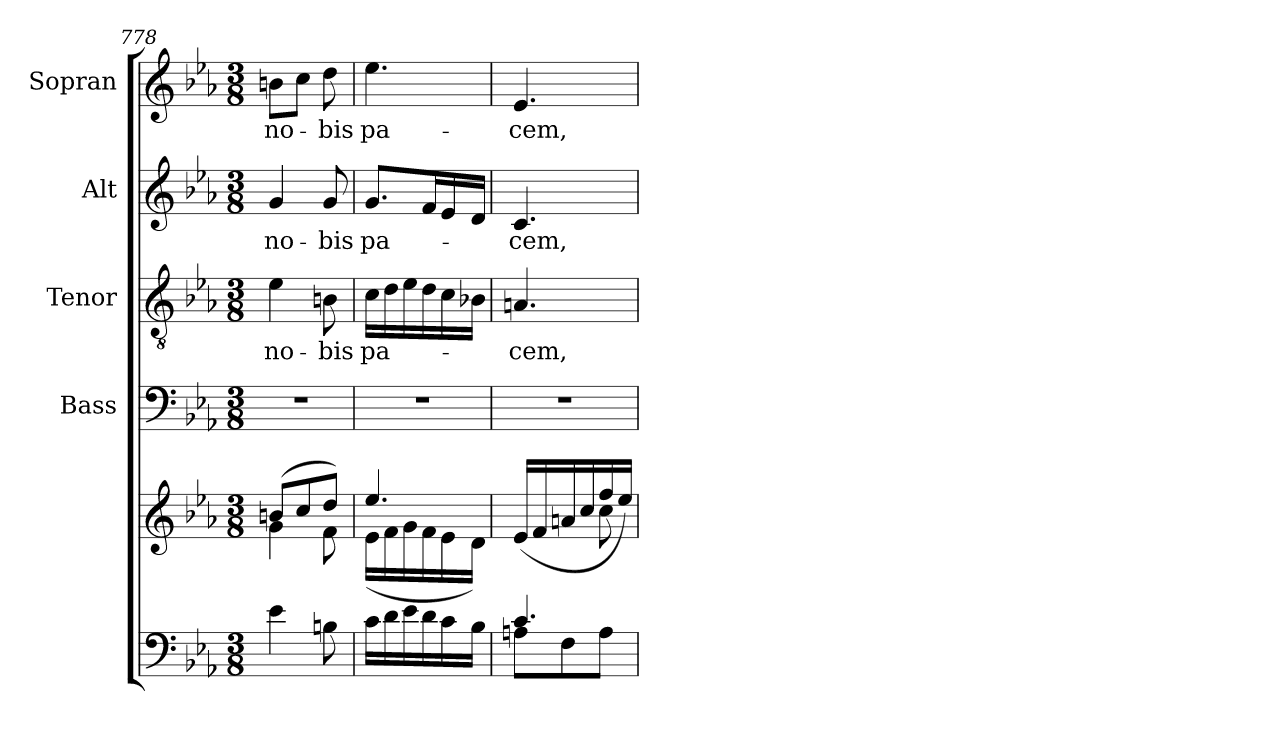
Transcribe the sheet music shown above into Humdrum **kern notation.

**kern	**kern	**kern	**kern	**text	**kern	**text	**kern	**text
*part5	*part5	*part4	*part3	*part3	*part2	*part2	*part1	*part1
*staff6	*staff5	*staff4	*staff3	*staff3	*staff2	*staff2	*staff1	*staff1
*	*	*I"Bass	*I"Tenor	*	*I"Alt	*	*I"Sopran	*
*	*	*I'B.	*I'T.	*	*I'A.	*	*I'S.	*
*clefF4	*clefG2	*clefF4	*clefGv2	*	*clefG2	*	*clefG2	*
*k[b-e-a-]	*k[b-e-a-]	*k[b-e-a-]	*k[b-e-a-]	*	*k[b-e-a-]	*	*k[b-e-a-]	*
*E-:	*E-:	*E-:	*E-:	*	*E-:	*	*E-:	*
*M3/8	*M3/8	*M3/8	*M3/8	*	*M3/8	*	*M3/8	*
=778	=778	=778	=778	=778	=778	=778	=778	=778
*	*^	*	*	*	*	*	*	*
!	!	!	!	!	!LO:LY:b	!	!LO:LY:b	!	!LO:LY:b
4e-\	(>8bn/L	4g\	4.r	4e-\	no-	4g/	no-	8bn\L	no-
.	8cc/	.	.	.	.	.	.	8cc\J	.
!	!	!	!	!	!LO:LY:b	!	!LO:LY:b	!	!LO:LY:b
8Bn\	8dd/J)	8f\	.	8Bn\	-bis	8g/	-bis	8dd\	-bis
=779	=779	=779	=779	=779	=779	=779	=779	=779	=779
!	!	!	!	!	!LO:LY:b	!	!LO:LY:b	!	!LO:LY:b
16c\LL	4.ee-/	(>16e-\LL	4.r	16c\LL	pa-	8.g/L	pa-	4.ee-\	pa-
16d\	.	16f\	.	16d\	.	.	.	.	.
16e-\	.	16g\	.	16e-\	.	.	.	.	.
16d\	.	16f\	.	16d\	.	16f/L	.	.	.
16c\	.	16e-\	.	16c\	.	16e-/	.	.	.
16B-\JJ	.	16d\JJ)	.	16B-X\JJ	.	16d/JJ	.	.	.
=780	=780	=780	=780	=780	=780	=780	=780	=780	=780
*^	*	*	*	*	*	*	*	*	*
!	!	!	!	!	!	!LO:LY:b	!	!LO:LY:b	!	!LO:LY:b
4.c/	8An\L	(>16e-/LL	4ryy	4.r	4.An/	-cem,	4.c/	-cem,	4.e-/	-cem,
.	.	16f/	.	.	.	.	.	.	.	.
.	8F\	16an/	.	.	.	.	.	.	.	.
.	.	16cc/	.	.	.	.	.	.	.	.
.	8A\J	16ff/	8cc\	.	.	.	.	.	.	.
.	.	16ee-/JJ)	.	.	.	.	.	.	.	.
*v	*v	*	*	*	*	*	*	*	*	*
*	*v	*v	*	*	*	*	*	*	*
=	=	=	=	=	=	=	=	=
*-	*-	*-	*-	*-	*-	*-	*-	*-
